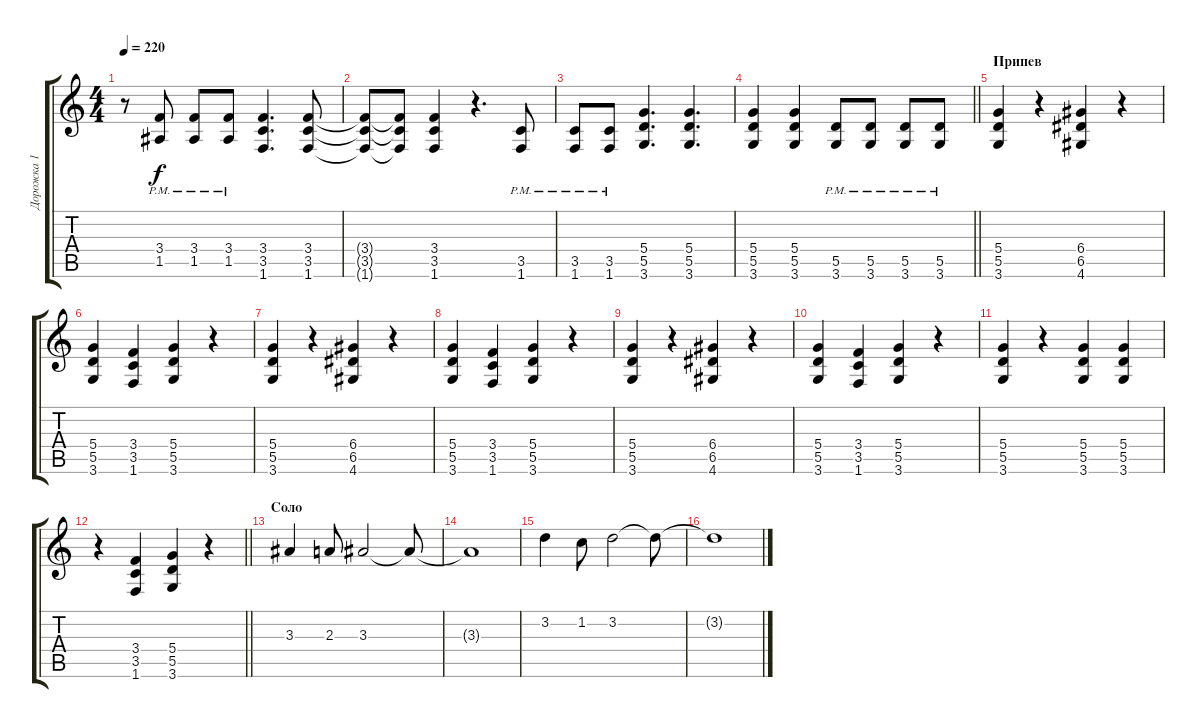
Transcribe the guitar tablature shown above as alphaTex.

\track ("Дорожка 1" "Дорожка 1") {instrument distortionguitar}
\staff {score tabs}
\tuning (E4 B3 G3 D3 A2 E2) {hide}
\ts (4 4)
\tempo 220
\clef g2
\ks c
r.8{dy f} (3.4{pm} 1.5{pm}).8 (3.4{pm} 1.5{pm}).8 (3.4{pm} 1.5{pm}).8 (3.4 3.5 1.6).4{d} (3.4 3.5 1.6).8 |
(3.4{t} 3.5{t} 1.6{t}).8 (3.4{t} 3.5{t} 1.6{t}).8 (3.4 3.5 1.6).4 r.4{d} (3.5{pm} 1.6{pm}).8 |
(3.5{pm} 1.6{pm}).8 (3.5{pm} 1.6{pm}).8 (5.4 5.5 3.6).4{d} (5.4 5.5 3.6).4{d} |
\barLineRight lightlight
(5.4 5.5 3.6).4 (5.4 5.5 3.6).4 (5.5{pm} 3.6{pm}).8 (5.5{pm} 3.6{pm}).8 (5.5{pm} 3.6{pm}).8 (5.5{pm} 3.6{pm}).8 |
\section ("" "Припев")
(5.4 5.5 3.6).4 r.4 (6.4 6.5 4.6).4 r.4 |
(5.4 5.5 3.6).4 (3.4 3.5 1.6).4 (5.4 5.5 3.6).4 r.4 |
(5.4 5.5 3.6).4 r.4 (6.4 6.5 4.6).4 r.4 |
(5.4 5.5 3.6).4 (3.4 3.5 1.6).4 (5.4 5.5 3.6).4 r.4 |
(5.4 5.5 3.6).4 r.4 (6.4 6.5 4.6).4 r.4 |
(5.4 5.5 3.6).4 (3.4 3.5 1.6).4 (5.4 5.5 3.6).4 r.4 |
(5.4 5.5 3.6).4 r.4 (5.4 5.5 3.6).4 (5.4 5.5 3.6).4 |
\barLineRight lightlight
r.4 (3.4 3.5 1.6).4 (5.4 5.5 3.6).4 r.4 |
\section ("" "Соло")
3.3.4 2.3.8 3.3.2 3.3{t}.8 |
3.3{t}.1 |
3.2.4 1.2.8 3.2.2 3.2{t}.8 |
3.2{t}.1
